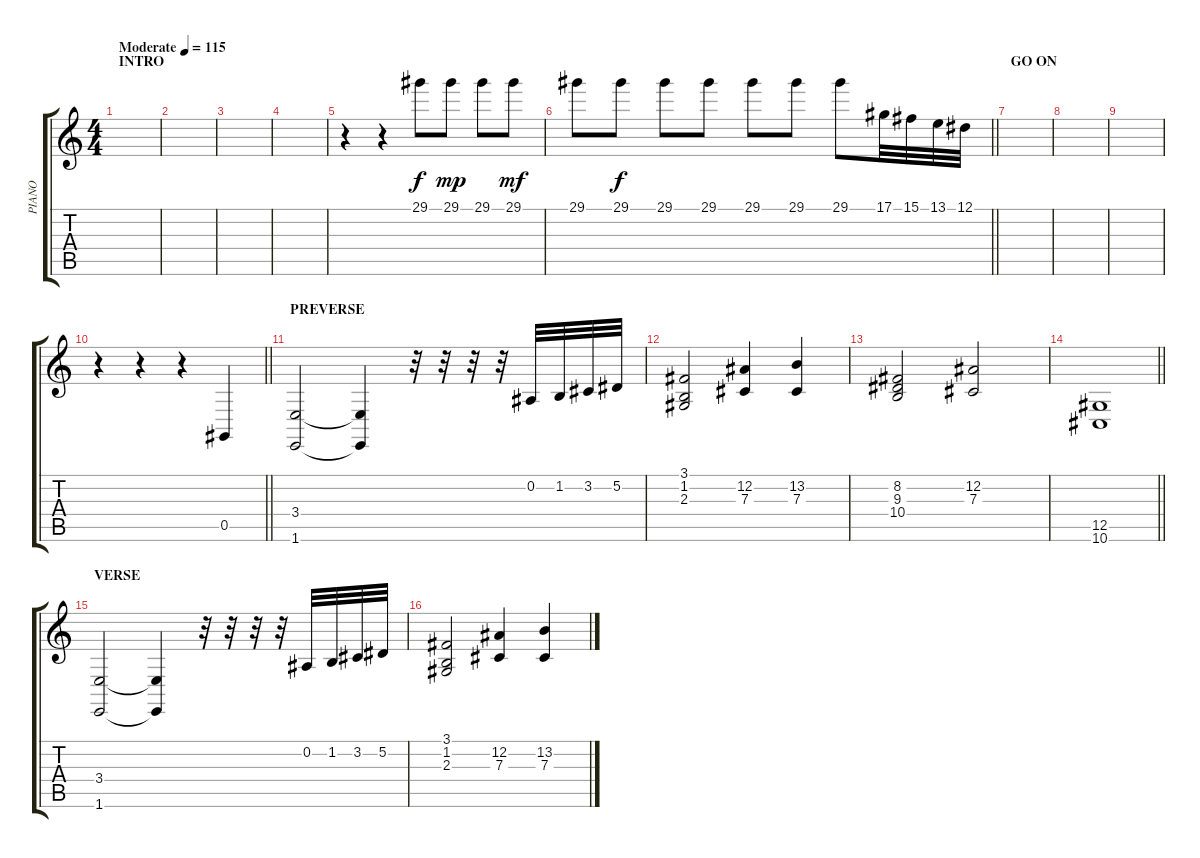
\track ("PIANO" "PIANO") {instrument brightacousticpiano}
\staff {score tabs}
\tuning (Eb4 Bb3 Gb3 Db3 Ab2 Eb2) {hide}
\ts (4 4)
\section ("" "INTRO")
\tempo (115 "Moderate")
\clef g2
\ks c
|
|
|
|
r.4 r.4 29.1.8 29.1.8{dy mp} 29.1.8 29.1.8{dy mf} |
\barLineRight lightlight
29.1.8 29.1.8{dy f} 29.1.8 29.1.8 29.1.8 29.1.8 29.1.8 17.1.32 15.1.32 13.1.32 12.1.32 |
\section ("" "GO ON")
|
|
|
\barLineRight lightlight
r.4 r.4 r.4 0.5.4 |
\section ("" "PREVERSE")
(3.4 1.6).2 (3.4{t} 1.6{t}).4 r.32 r.32 r.32 r.32 0.2.32 1.2.32 3.2.32 5.2.32 |
(3.1 1.2 2.3).2 (12.2 7.3).4 (13.2 7.3).4 |
(8.2 9.3 10.4).2 (12.2 7.3).2 |
\barLineRight lightlight
(12.5 10.6).1 |
\section ("" "VERSE")
(3.4 1.6).2 (3.4{t} 1.6{t}).4 r.32 r.32 r.32 r.32 0.2.32 1.2.32 3.2.32 5.2.32 |
(3.1 1.2 2.3).2 (12.2 7.3).4 (13.2 7.3).4
